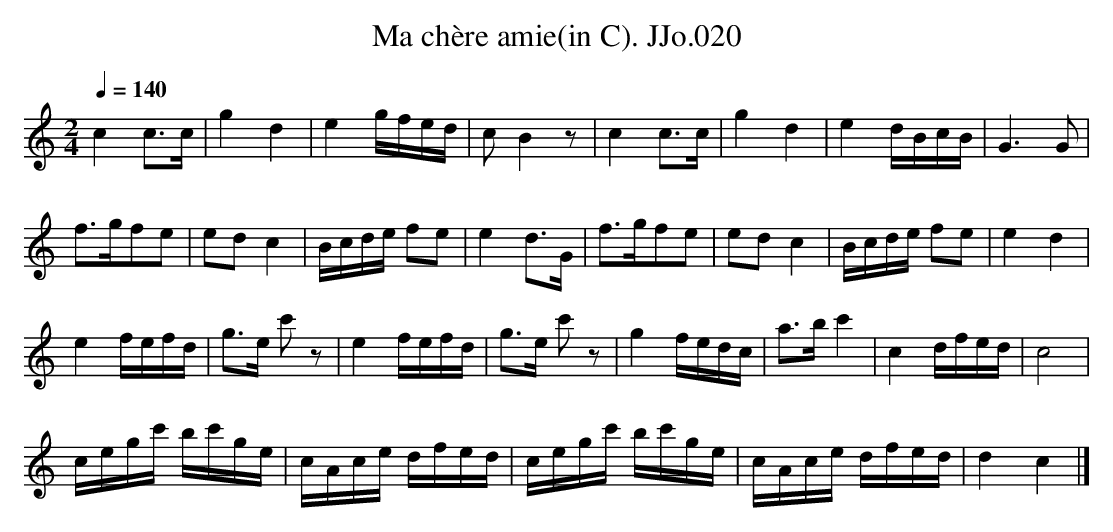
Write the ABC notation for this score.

X:1
T:Ma chère amie(in C). JJo.020
M:2/4
L:1/8
Q:1/4=140
K:C major
c2c>c|g2d2|e2g/f/e/d/|cB2z|c2c>c|g2d2|e2d/B/c/B/|G3G|!
f>gfe|edc2|B/c/d/e/ fe|e2d>G|f>gfe|edc2|B/c/d/e/ fe|e2d2|!
e2f/e/f/d/|g>e c'z|e2f/e/f/d/|g>e c'z|g2f/e/d/c/|a>bc'2|c2d/f/e/d/|c4|!
c/e/g/c'/ b/c'/g/e/|c/A/c/e/ d/f/e/d/|\
c/e/g/c'/ b/c'/g/e/|c/A/c/e/ d/f/e/d/|d2c2|]
